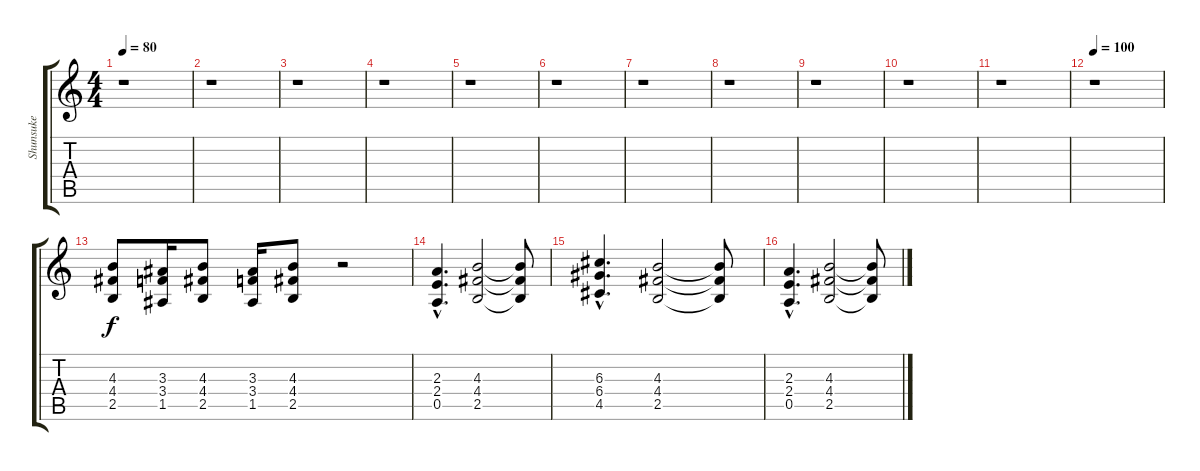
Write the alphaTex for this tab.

\track ("Shunsuke" "Shunsuke") {instrument distortionguitar}
\staff {score tabs}
\tuning (E4 B3 G3 D3 A2 E2) {hide}
\ts (4 4)
\tempo 80
\clef g2
\ks c
r.1{dy f instrument distortionguitar} |
r.1 |
r.1 |
r.1 |
r.1 |
r.1 |
r.1 |
r.1 |
r.1 |
r.1 |
r.1 |
\tempo 100
r.1 |
(4.3 4.4 2.5).8 (3.3 3.4 1.5).16 (4.3 4.4 2.5).8 (3.3 3.4 1.5).16 (4.3 4.4 2.5).8 r.2 |
(2.3{hac} 2.4{hac} 0.5{hac}).4{d} (4.3 4.4 2.5).2 (4.3{t} 4.4{t} 2.5{t}).8 |
(6.3{hac} 6.4{hac} 4.5{hac}).4{d} (4.3 4.4 2.5).2 (4.3{t} 4.4{t} 2.5{t}).8 |
(2.3{hac} 2.4{hac} 0.5{hac}).4{d} (4.3 4.4 2.5).2 (4.3{t} 4.4{t} 2.5{t}).8
